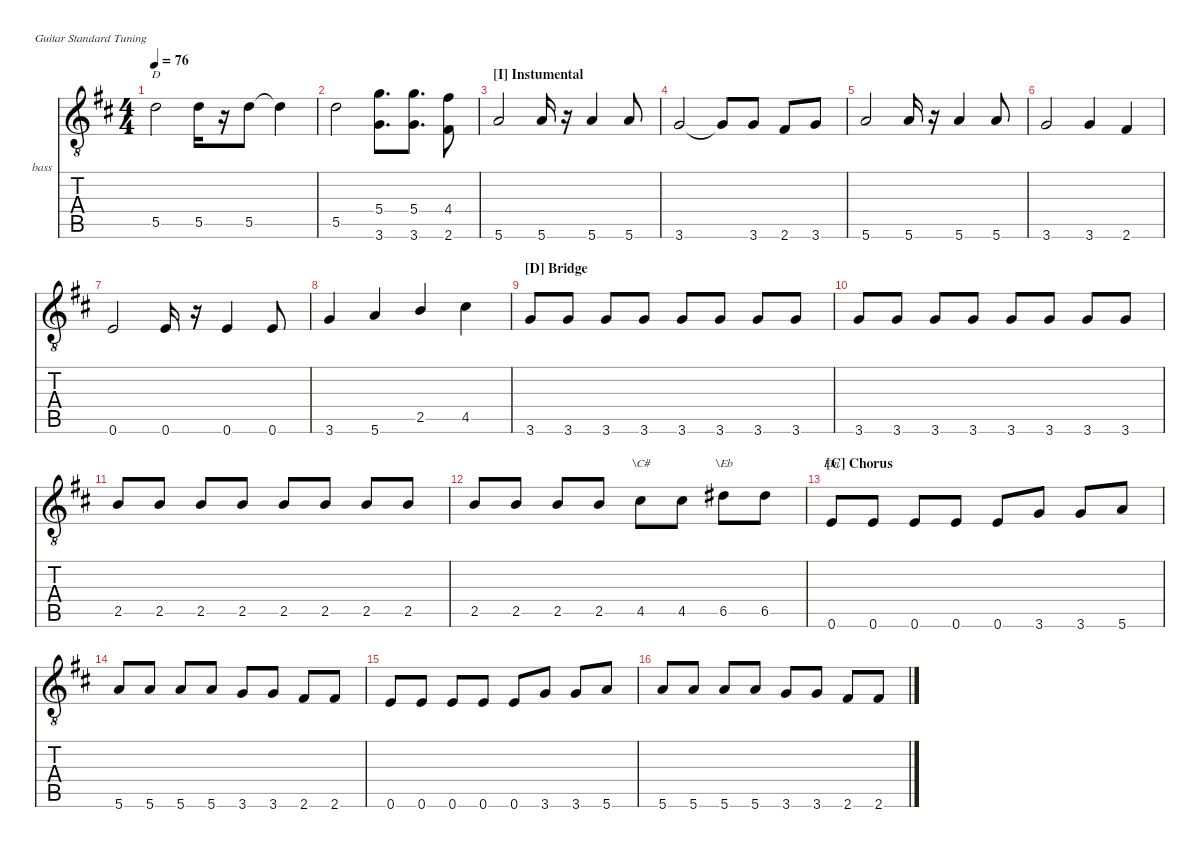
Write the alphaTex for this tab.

\defaultSystemsLayout 4
\hideDynamics
\bracketExtendMode nobrackets
\firstSystemTrackNameOrientation horizontal
\otherSystemsTrackNameOrientation horizontal
\track ("bass" "bass") {instrument electricbassfinger}
\staff {score tabs}
\tuning (E4 B3 G3 D3 A2 E2)
\chord ("D" x x x x 5 x) {showdiagram false showfingering false}
\chord ("Em" x x x x x 0) {showdiagram false showfingering false}
\chord ("\\C#" x x x x 4 x) {showdiagram false showfingering false}
\chord ("\\Eb" x x x x 6 x) {firstfret 6 showdiagram false showfingering false}
\ts (4 4)
\tempo 76
\clef g2
\ottava 8vb
\ks d
5.5{acc forcenatural}.2{ch "D" dy mf beam Down} 5.5{acc forcenatural}.16{beam Down} r.16{beam Down} 5.5{acc forcenatural}.8{beam Down} 5.5{t acc forcenatural}.4{beam Down} |
5.5{acc forcenatural}.2{beam Down} (5.4{acc forcenatural} 3.6{acc forcenatural}).8{d beam Down} (5.4{acc forcenatural} 3.6{acc forcenatural}).8{d beam Down} (4.4{acc #} 2.6{acc #}).8{beam Down} |
\section ("I" "Instumental")
5.6{acc forcenatural}.2{beam Up} 5.6{acc forcenatural}.16{beam Up} r.16{beam Up} 5.6{acc forcenatural}.4{beam Up} 5.6{acc forcenatural}.8{beam Up} |
3.6{acc forcenatural}.2{beam Up} 3.6{t acc forcenatural}.8{beam Up} 3.6{acc forcenatural}.8{beam Up} 2.6{acc #}.8{beam Up} 3.6{acc forcenatural}.8{beam Up} |
5.6{acc forcenatural}.2{beam Up} 5.6{acc forcenatural}.16{beam Up} r.16{beam Up} 5.6{acc forcenatural}.4{beam Up} 5.6{acc forcenatural}.8{beam Up} |
3.6{acc forcenatural}.2{beam Up} 3.6{acc forcenatural}.4{beam Up} 2.6{acc #}.4{beam Up} |
0.6{acc forcenatural}.2{beam Up} 0.6{acc forcenatural}.16{beam Up} r.16{beam Up} 0.6{acc forcenatural}.4{beam Up} 0.6{acc forcenatural}.8{beam Up} |
3.6{acc forcenatural}.4{beam Up} 5.6{acc forcenatural}.4{beam Up} 2.5{acc forcenatural}.4{beam Up} 4.5{acc #}.4{beam Down} |
\section ("D" "Bridge")
3.6{acc forcenatural}.8{beam Up} 3.6{acc forcenatural}.8{beam Up} 3.6{acc forcenatural}.8{beam Up} 3.6{acc forcenatural}.8{beam Up} 3.6{acc forcenatural}.8{beam Up} 3.6{acc forcenatural}.8{beam Up} 3.6{acc forcenatural}.8{beam Up} 3.6{acc forcenatural}.8{beam Up} |
3.6{acc forcenatural}.8{beam Up} 3.6{acc forcenatural}.8{beam Up} 3.6{acc forcenatural}.8{beam Up} 3.6{acc forcenatural}.8{beam Up} 3.6{acc forcenatural}.8{beam Up} 3.6{acc forcenatural}.8{beam Up} 3.6{acc forcenatural}.8{beam Up} 3.6{acc forcenatural}.8{beam Up} |
2.5{acc forcenatural}.8{beam Up} 2.5{acc forcenatural}.8{beam Up} 2.5{acc forcenatural}.8{beam Up} 2.5{acc forcenatural}.8{beam Up} 2.5{acc forcenatural}.8{beam Up} 2.5{acc forcenatural}.8{beam Up} 2.5{acc forcenatural}.8{beam Up} 2.5{acc forcenatural}.8{beam Up} |
2.5{acc forcenatural}.8{beam Up} 2.5{acc forcenatural}.8{beam Up} 2.5{acc forcenatural}.8{beam Up} 2.5{acc forcenatural}.8{beam Up} 4.5{acc #}.8{ch "\\C#" beam Down} 4.5{acc #}.8{beam Down} 6.5{acc #}.8{ch "\\Eb" beam Down} 6.5{acc #}.8{beam Down} |
\section ("C" "Chorus")
0.6{acc forcenatural}.8{ch "Em" beam Up} 0.6{acc forcenatural}.8{beam Up} 0.6{acc forcenatural}.8{beam Up} 0.6{acc forcenatural}.8{beam Up} 0.6{acc forcenatural}.8{beam Up} 3.6{acc forcenatural}.8{beam Up} 3.6{acc forcenatural}.8{beam Up} 5.6{acc forcenatural}.8{beam Up} |
5.6{acc forcenatural}.8{beam Up} 5.6{acc forcenatural}.8{beam Up} 5.6{acc forcenatural}.8{beam Up} 5.6{acc forcenatural}.8{beam Up} 3.6{acc forcenatural}.8{beam Up} 3.6{acc forcenatural}.8{beam Up} 2.6{acc #}.8{beam Up} 2.6{acc #}.8{beam Up} |
0.6{acc forcenatural}.8{beam Up} 0.6{acc forcenatural}.8{beam Up} 0.6{acc forcenatural}.8{beam Up} 0.6{acc forcenatural}.8{beam Up} 0.6{acc forcenatural}.8{beam Up} 3.6{acc forcenatural}.8{beam Up} 3.6{acc forcenatural}.8{beam Up} 5.6{acc forcenatural}.8{beam Up} |
5.6{acc forcenatural}.8{beam Up} 5.6{acc forcenatural}.8{beam Up} 5.6{acc forcenatural}.8{beam Up} 5.6{acc forcenatural}.8{beam Up} 3.6{acc forcenatural}.8{beam Up} 3.6{acc forcenatural}.8{beam Up} 2.6{acc #}.8{beam Up} 2.6{acc #}.8{beam Up}
